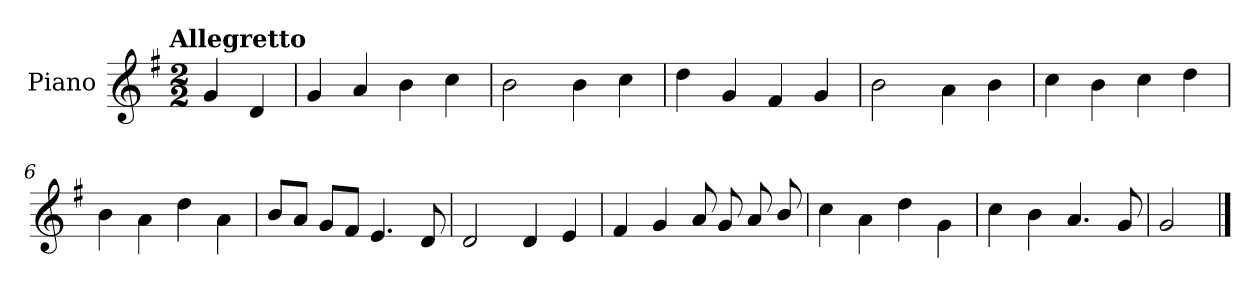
**kern
*part1
*staff1
*I"Piano
*I'Pno.
*clefG2
*k[f#]
!!LO:TX:omd:t=Allegretto
*M2/2
*MM116
=
4g/
4d/
=1
4g/
4a/
4b\
4cc\
=2
2b\
4b\
4cc\
=3
4dd\
4g/
4f#/
4g/
!!LO:LB:g=z
=4
2b\
4a\
4b\
=5
4cc\
4b\
4cc\
4dd\
=6
4b\
4a\
4dd\
4a\
=7
8b/L
8a/J
8g/L
8f#/J
4.e/
8d/
=8
2d/
4d/
4e/
!!LO:LB:g=z
=9
4f#/
4g/
8a/
8g/
8a/
8b/
=10
4cc\
4a\
4dd\
4g\
=11
4cc\
4b\
4.a/
8g/
=12
2g/
==
*-
